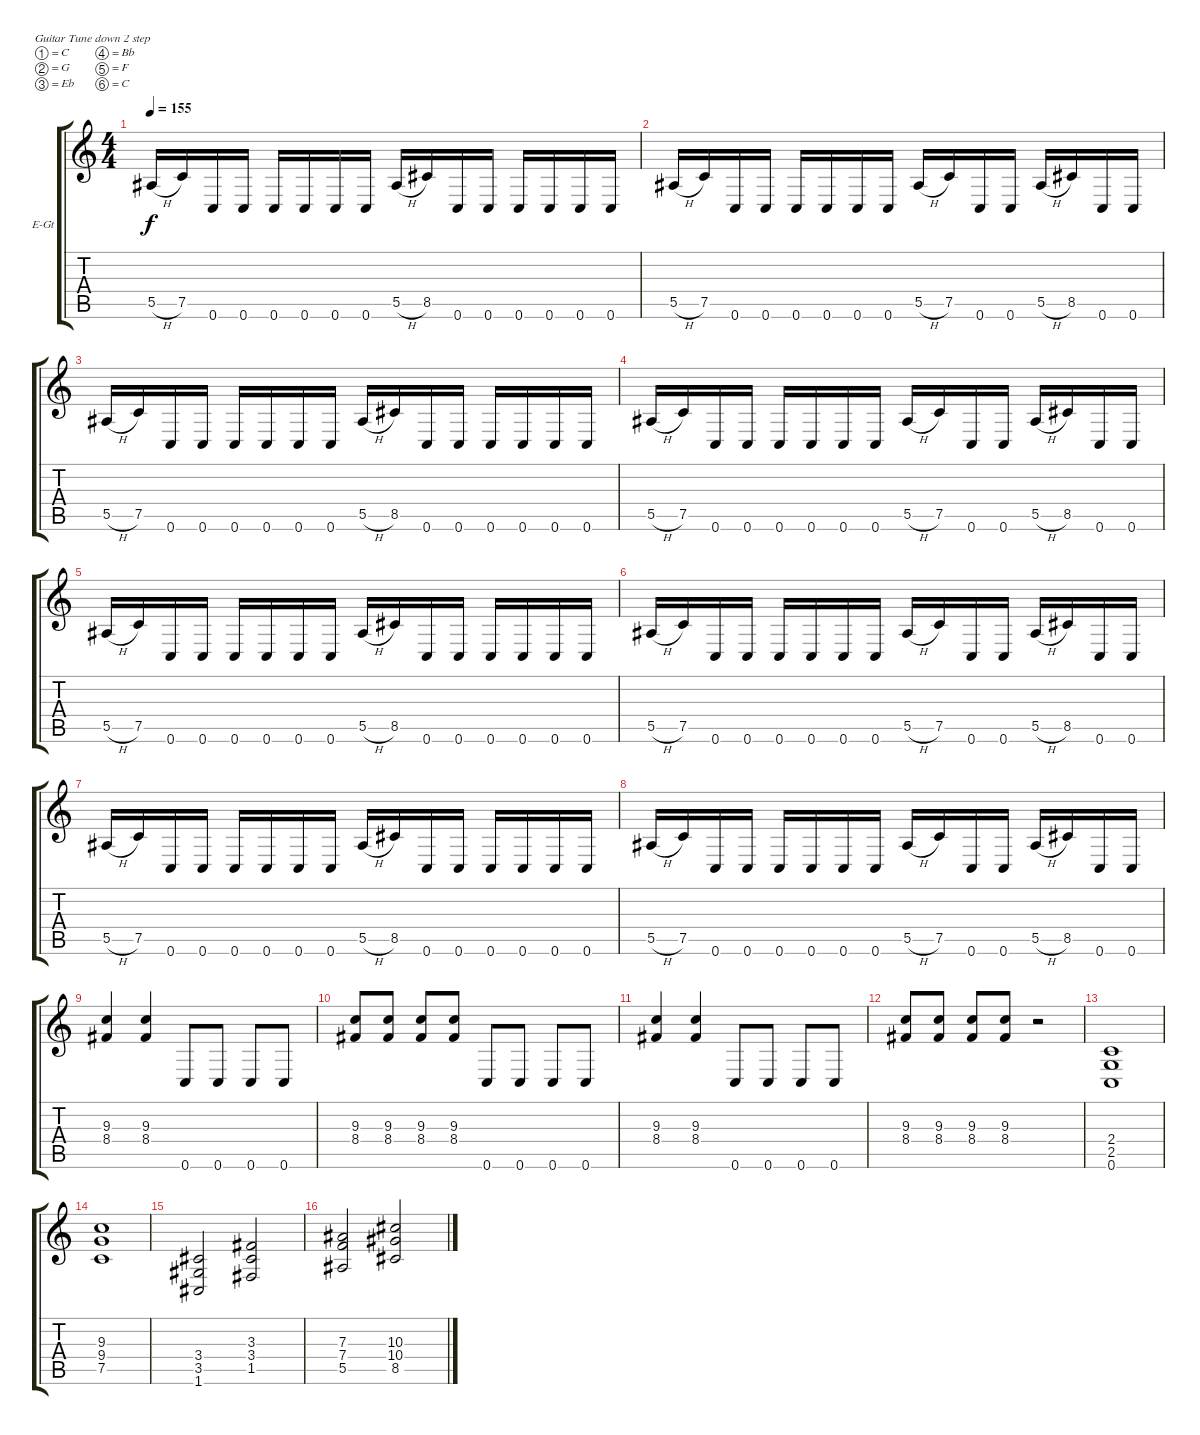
\defaultSystemsLayout 4
\bracketExtendMode groupsimilarinstruments
\firstSystemTrackNameOrientation horizontal
\otherSystemsTrackNameOrientation horizontal
\track ("Christopherl Amott" "E-Gt") {instrument overdrivenguitar}
\staff {score tabs}
\tuning (C4 G3 Eb3 Bb2 F2 C2)
\ts (4 4)
\tempo 155
\clef g2
\ks c
5.5{h}.16{dy f} 7.5.16 0.6.16 0.6.16 0.6.16 0.6.16 0.6.16 0.6.16 5.5{h}.16 8.5.16 0.6.16 0.6.16 0.6.16 0.6.16 0.6.16 0.6.16 |
5.5{h}.16 7.5.16 0.6.16 0.6.16 0.6.16 0.6.16 0.6.16 0.6.16 5.5{h}.16 7.5.16 0.6.16 0.6.16 5.5{h}.16 8.5.16 0.6.16 0.6.16 |
5.5{h}.16 7.5.16 0.6.16 0.6.16 0.6.16 0.6.16 0.6.16 0.6.16 5.5{h}.16 8.5.16 0.6.16 0.6.16 0.6.16 0.6.16 0.6.16 0.6.16 |
5.5{h}.16 7.5.16 0.6.16 0.6.16 0.6.16 0.6.16 0.6.16 0.6.16 5.5{h}.16 7.5.16 0.6.16 0.6.16 5.5{h}.16 8.5.16 0.6.16 0.6.16 |
5.5{h}.16 7.5.16 0.6.16 0.6.16 0.6.16 0.6.16 0.6.16 0.6.16 5.5{h}.16 8.5.16 0.6.16 0.6.16 0.6.16 0.6.16 0.6.16 0.6.16 |
5.5{h}.16 7.5.16 0.6.16 0.6.16 0.6.16 0.6.16 0.6.16 0.6.16 5.5{h}.16 7.5.16 0.6.16 0.6.16 5.5{h}.16 8.5.16 0.6.16 0.6.16 |
5.5{h}.16 7.5.16 0.6.16 0.6.16 0.6.16 0.6.16 0.6.16 0.6.16 5.5{h}.16 8.5.16 0.6.16 0.6.16 0.6.16 0.6.16 0.6.16 0.6.16 |
5.5{h}.16 7.5.16 0.6.16 0.6.16 0.6.16 0.6.16 0.6.16 0.6.16 5.5{h}.16 7.5.16 0.6.16 0.6.16 5.5{h}.16 8.5.16 0.6.16 0.6.16 |
(9.3 8.4).4 (9.3 8.4).4 0.6.8 0.6.8 0.6.8 0.6.8 |
(9.3 8.4).8 (9.3 8.4).8 (9.3 8.4).8 (9.3 8.4).8 0.6.8 0.6.8 0.6.8 0.6.8 |
(9.3 8.4).4 (9.3 8.4).4 0.6.8 0.6.8 0.6.8 0.6.8 |
(9.3 8.4).8 (9.3 8.4).8 (9.3 8.4).8 (9.3 8.4).8 r.2 |
(2.4 2.5 0.6).1 |
(7.5 9.4 9.3).1 |
(3.4 3.5 1.6).2 (3.3 3.4 1.5).2 |
(7.3 7.4 5.5).2 (10.3 10.4 8.5).2
